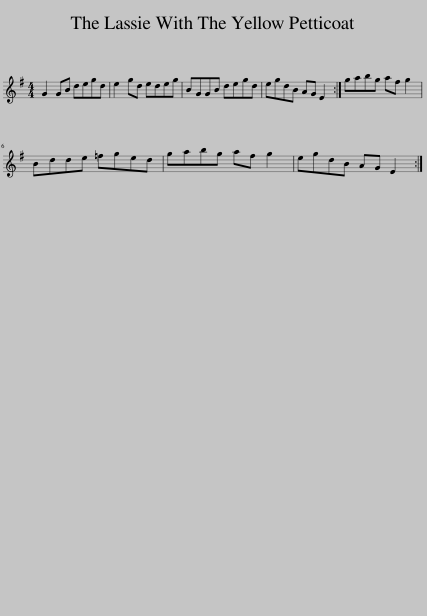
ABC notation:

X:1
L:1/8
M:4/4
I:linebreak $
K:G
V:1 treble
V:1
 G2 GB degd | e2 gd edeg | BGGB degd | egdB AG E2 :| gabg af g2 |$ %5
 Bdde =fged | gabg af g2 | egdB AG E2 :| %8
